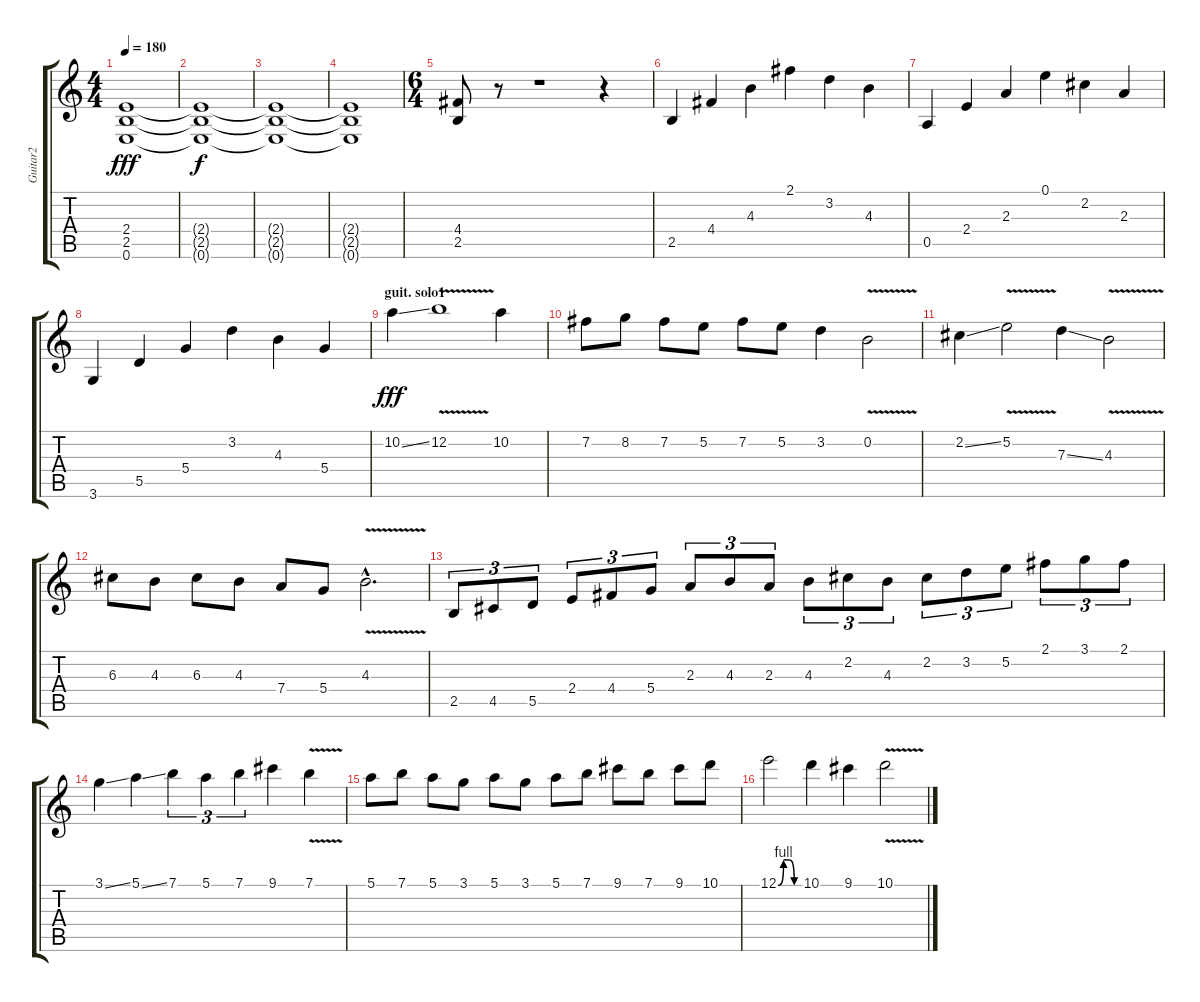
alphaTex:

\track ("Guitar2" "Guitar2") {instrument overdrivenguitar}
\staff {score tabs}
\tuning (E4 B3 G3 D3 A2 E2) {hide}
\ts (4 4)
\tempo 180
\clef g2
\ks c
(2.4 2.5 0.6).1{dy fff} |
(2.4{t} 2.5{t} 0.6{t}).1{dy f} |
(2.4{t} 2.5{t} 0.6{t}).1 |
(2.4{t} 2.5{t} 0.6{t}).1 |
\ts (6 4)
(4.4 2.5).8 r.8 r.1 r.4 |
2.5.4{instrument electricguitarclean} 4.4.4 4.3.4 2.1.4 3.2.4 4.3.4 |
0.5.4 2.4.4 2.3.4 0.1.4 2.2.4 2.3.4 |
3.6.4 5.5.4 5.4.4 3.2.4 4.3.4 5.4.4 |
\section ("" "guit. solo1")
10.2{ss}.4{dy fff instrument overdrivenguitar} 12.2{v}.1 10.2.4 |
7.2.8 8.2.8 7.2.8 5.2.8 7.2.8 5.2.8 3.2.4 0.2{v}.2 |
2.2{ss}.4 5.2{v}.2 7.3{ss}.4 4.3{v}.2 |
6.3.8 4.3.8 6.3.8 4.3.8 7.4.8 5.4.8 4.3{v hac}.2{d} |
2.5.8{tu (3 2)} 4.5.8{tu (3 2)} 5.5.8{tu (3 2)} 2.4.8{tu (3 2)} 4.4.8{tu (3 2)} 5.4.8{tu (3 2)} 2.3.8{tu (3 2)} 4.3.8{tu (3 2)} 2.3.8{tu (3 2)} 4.3.8{tu (3 2)} 2.2.8{tu (3 2)} 4.3.8{tu (3 2)} 2.2.8{tu (3 2)} 3.2.8{tu (3 2)} 5.2.8{tu (3 2)} 2.1.8{tu (3 2)} 3.1.8{tu (3 2)} 2.1.8{tu (3 2)} |
3.1{ss}.4 5.1{ss}.4 7.1.4{tu (3 2)} 5.1.4{tu (3 2)} 7.1.4{tu (3 2)} 9.1.4 7.1{v}.4 |
5.1.8 7.1.8 5.1.8 3.1.8 5.1.8 3.1.8 5.1.8 7.1.8 9.1.8 7.1.8 9.1.8 10.1.8 |
12.1{be (custom 0 0 15 4 30 4 45 0 60 0)}.2 10.1.4 9.1.4 10.1{v}.2
